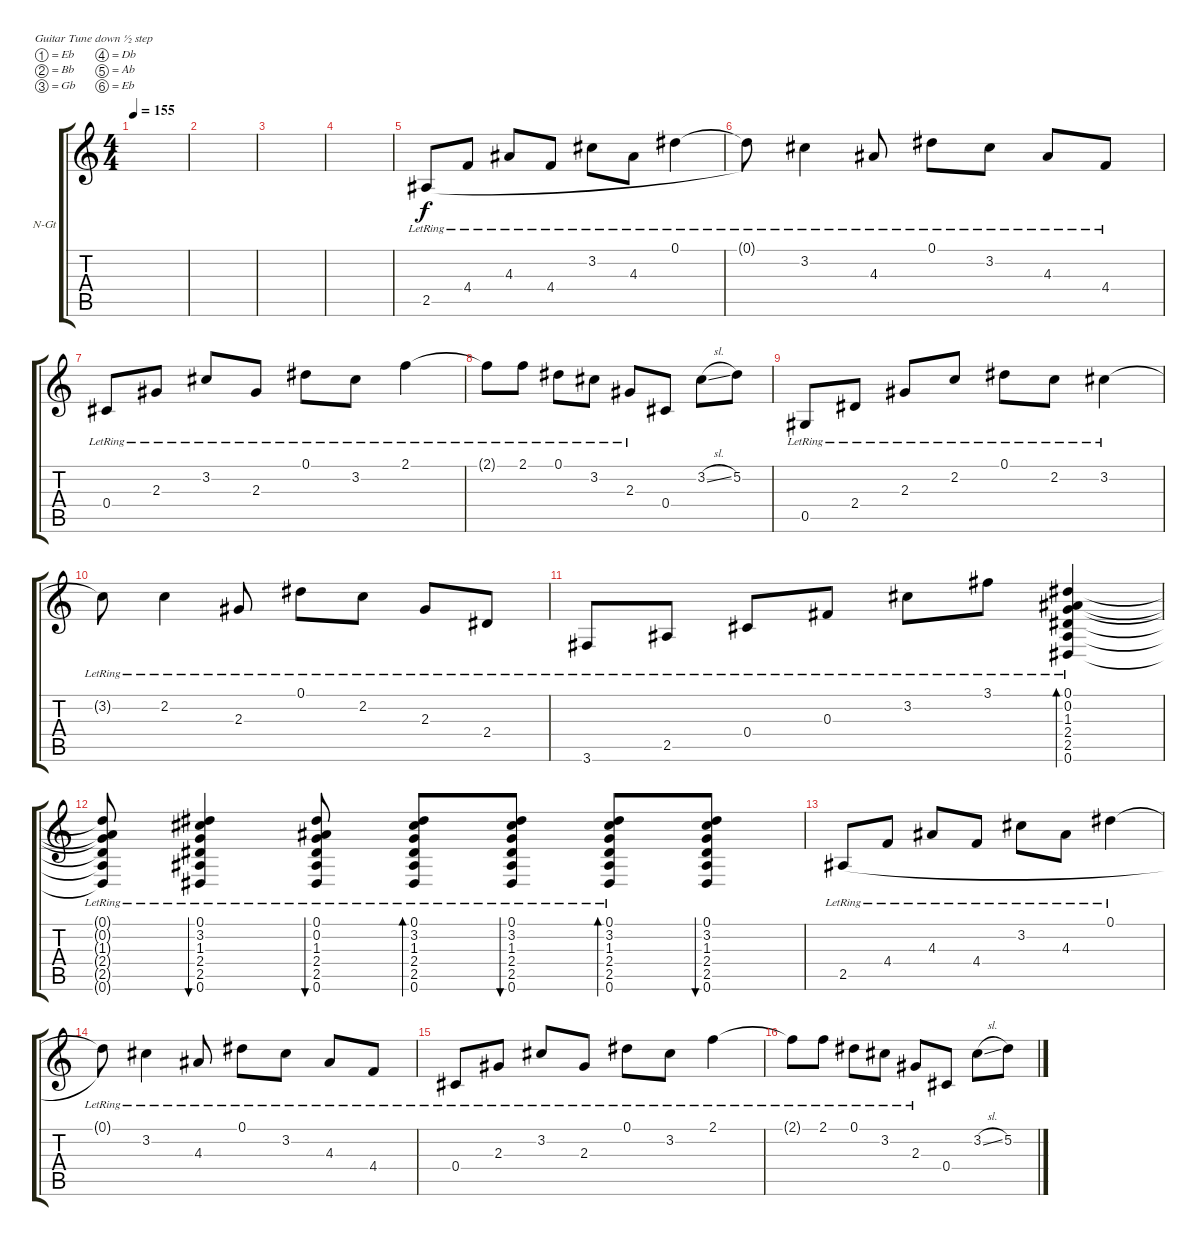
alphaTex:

\defaultSystemsLayout 4
\bracketExtendMode groupsimilarinstruments
\firstSystemTrackNameOrientation horizontal
\otherSystemsTrackNameOrientation horizontal
\track ("Guitar 1" "N-Gt") {instrument acousticguitarnylon}
\staff {score tabs}
\tuning (Eb4 Bb3 Gb3 Db3 Ab2 Eb2)
\ts (4 4)
\tempo 155
\clef g2
\ks c
|
|
|
|
2.5{lr}.8{legatoorigin} 4.4{lr}.8{legatoorigin} 4.3{lr}.8{legatoorigin} 4.4{lr}.8{legatoorigin} 3.2{lr}.8{legatoorigin} 4.3{lr}.8{legatoorigin} 0.1{lr}.4{legatoorigin} |
0.1{lr t}.8 3.2{lr}.4 4.3{lr}.8 0.1{lr}.8 3.2{lr}.8 4.3{lr}.8 4.4{lr}.8 |
0.4{lr}.8 2.3{lr}.8 3.2{lr}.8 2.3{lr}.8 0.1{lr}.8 3.2{lr}.8 2.1{lr}.4 |
2.1{lr t}.8 2.1{lr}.8 0.1{lr}.8 3.2{lr}.8 2.3{lr}.8 0.4.8 3.2{sl}.8 5.2.8 |
0.5{lr}.8 2.4{lr}.8 2.3{lr}.8 2.2{lr}.8 0.1{lr}.8 2.2{lr}.8 3.2{lr}.4 |
3.2{lr t}.8 2.2{lr}.4 2.3{lr}.8 0.1{lr}.8 2.2{lr}.8 2.3{lr}.8 2.4{lr}.8 |
3.6{lr}.8 2.5{lr}.8 0.4{lr}.8 0.3{lr}.8 3.2{lr}.8 3.1{lr}.8 (0.6{lr} 2.5{lr} 2.4{lr} 1.3{lr} 0.2{lr} 0.1{lr}).4{bd 30} |
(0.6{lr t} 2.5{lr t} 2.4{lr t} 1.3{lr t} 0.2{lr t} 0.1{lr t}).8 (0.6{lr} 2.5{lr} 2.4{lr} 1.3{lr} 3.2{lr} 0.1{lr}).4{bu 30} (0.6{lr} 2.5{lr} 2.4{lr} 1.3{lr} 0.2{lr} 0.1{lr}).8{bu 30} (0.6{lr} 2.5{lr} 2.4{lr} 1.3{lr} 3.2{lr} 0.1{lr}).8{bd 30} (0.6{lr} 2.5{lr} 2.4{lr} 1.3{lr} 3.2{lr} 0.1{lr}).8{bu 30} (0.6{lr} 2.5{lr} 2.4{lr} 1.3{lr} 3.2{lr} 0.1{lr}).8{bd 30} (0.6 2.5 2.4 1.3 3.2 0.1).8{bu 30} |
2.5{lr}.8{legatoorigin} 4.4{lr}.8{legatoorigin} 4.3{lr}.8{legatoorigin} 4.4{lr}.8{legatoorigin} 3.2{lr}.8{legatoorigin} 4.3{lr}.8{legatoorigin} 0.1{lr}.4{legatoorigin} |
0.1{lr t}.8 3.2{lr}.4 4.3{lr}.8 0.1{lr}.8 3.2{lr}.8 4.3{lr}.8 4.4{lr}.8 |
0.4{lr}.8 2.3{lr}.8 3.2{lr}.8 2.3{lr}.8 0.1{lr}.8 3.2{lr}.8 2.1{lr}.4 |
2.1{lr t}.8 2.1{lr}.8 0.1{lr}.8 3.2{lr}.8 2.3{lr}.8 0.4.8 3.2{sl}.8 5.2.8
